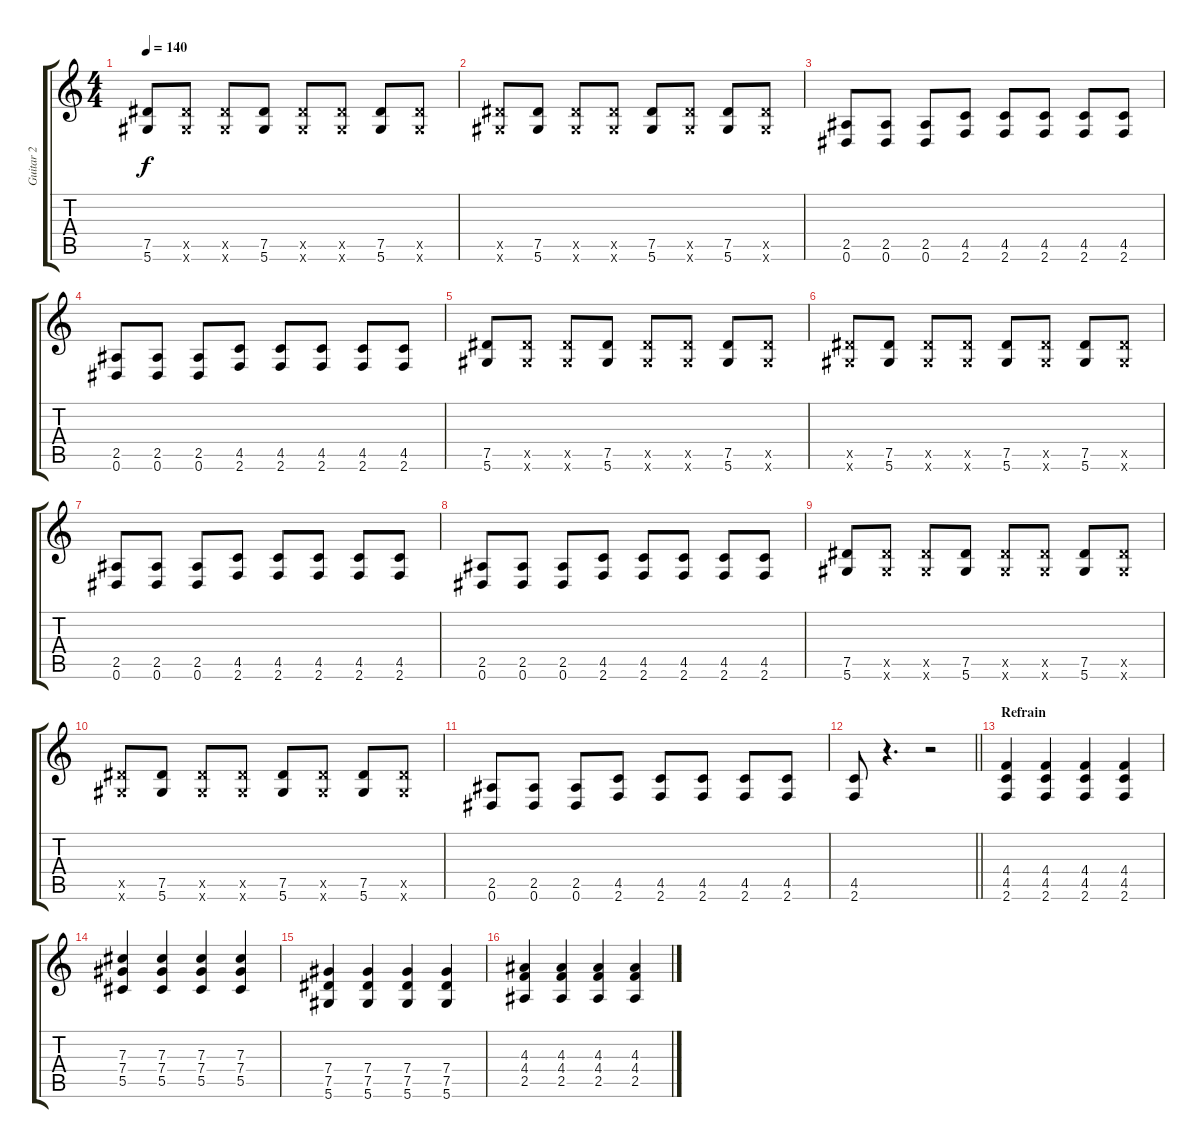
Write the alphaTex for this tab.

\track ("Guitar 2" "Guitar 2") {instrument distortionguitar}
\staff {score tabs}
\tuning (Eb4 Bb3 Gb3 Db3 Ab2 Eb2) {hide}
\ts (4 4)
\tempo 140
\clef g2
\ks c
(7.5 5.6).8{dy f} (7.5{x} 5.6{x}).8 (7.5{x} 5.6{x}).8 (7.5 5.6).8 (7.5{x} 5.6{x}).8 (7.5{x} 5.6{x}).8 (7.5 5.6).8 (7.5{x} 5.6{x}).8 |
(7.5{x} 5.6{x}).8 (7.5 5.6).8 (7.5{x} 5.6{x}).8 (7.5{x} 5.6{x}).8 (7.5 5.6).8 (7.5{x} 5.6{x}).8 (7.5 5.6).8 (7.5{x} 5.6{x}).8 |
(2.5 0.6).8 (2.5 0.6).8 (2.5 0.6).8 (4.5 2.6).8 (4.5 2.6).8 (4.5 2.6).8 (4.5 2.6).8 (4.5 2.6).8 |
(2.5 0.6).8 (2.5 0.6).8 (2.5 0.6).8 (4.5 2.6).8 (4.5 2.6).8 (4.5 2.6).8 (4.5 2.6).8 (4.5 2.6).8 |
(7.5 5.6).8 (7.5{x} 5.6{x}).8 (7.5{x} 5.6{x}).8 (7.5 5.6).8 (7.5{x} 5.6{x}).8 (7.5{x} 5.6{x}).8 (7.5 5.6).8 (7.5{x} 5.6{x}).8 |
(7.5{x} 5.6{x}).8 (7.5 5.6).8 (7.5{x} 5.6{x}).8 (7.5{x} 5.6{x}).8 (7.5 5.6).8 (7.5{x} 5.6{x}).8 (7.5 5.6).8 (7.5{x} 5.6{x}).8 |
(2.5 0.6).8 (2.5 0.6).8 (2.5 0.6).8 (4.5 2.6).8 (4.5 2.6).8 (4.5 2.6).8 (4.5 2.6).8 (4.5 2.6).8 |
(2.5 0.6).8 (2.5 0.6).8 (2.5 0.6).8 (4.5 2.6).8 (4.5 2.6).8 (4.5 2.6).8 (4.5 2.6).8 (4.5 2.6).8 |
(7.5 5.6).8 (7.5{x} 5.6{x}).8 (7.5{x} 5.6{x}).8 (7.5 5.6).8 (7.5{x} 5.6{x}).8 (7.5{x} 5.6{x}).8 (7.5 5.6).8 (7.5{x} 5.6{x}).8 |
(7.5{x} 5.6{x}).8 (7.5 5.6).8 (7.5{x} 5.6{x}).8 (7.5{x} 5.6{x}).8 (7.5 5.6).8 (7.5{x} 5.6{x}).8 (7.5 5.6).8 (7.5{x} 5.6{x}).8 |
(2.5 0.6).8 (2.5 0.6).8 (2.5 0.6).8 (4.5 2.6).8 (4.5 2.6).8 (4.5 2.6).8 (4.5 2.6).8 (4.5 2.6).8 |
\barLineRight lightlight
(4.5 2.6).8 r.4{d} r.2 |
\section ("" "Refrain")
(4.4 4.5 2.6).4 (4.4 4.5 2.6).4 (4.4 4.5 2.6).4 (4.4 4.5 2.6).4 |
(7.3 7.4 5.5).4 (7.3 7.4 5.5).4 (7.3 7.4 5.5).4 (7.3 7.4 5.5).4 |
(7.4 7.5 5.6).4 (7.4 7.5 5.6).4 (7.4 7.5 5.6).4 (7.4 7.5 5.6).4 |
(4.3 4.4 2.5).4 (4.3 4.4 2.5).4 (4.3 4.4 2.5).4 (4.3 4.4 2.5).4
